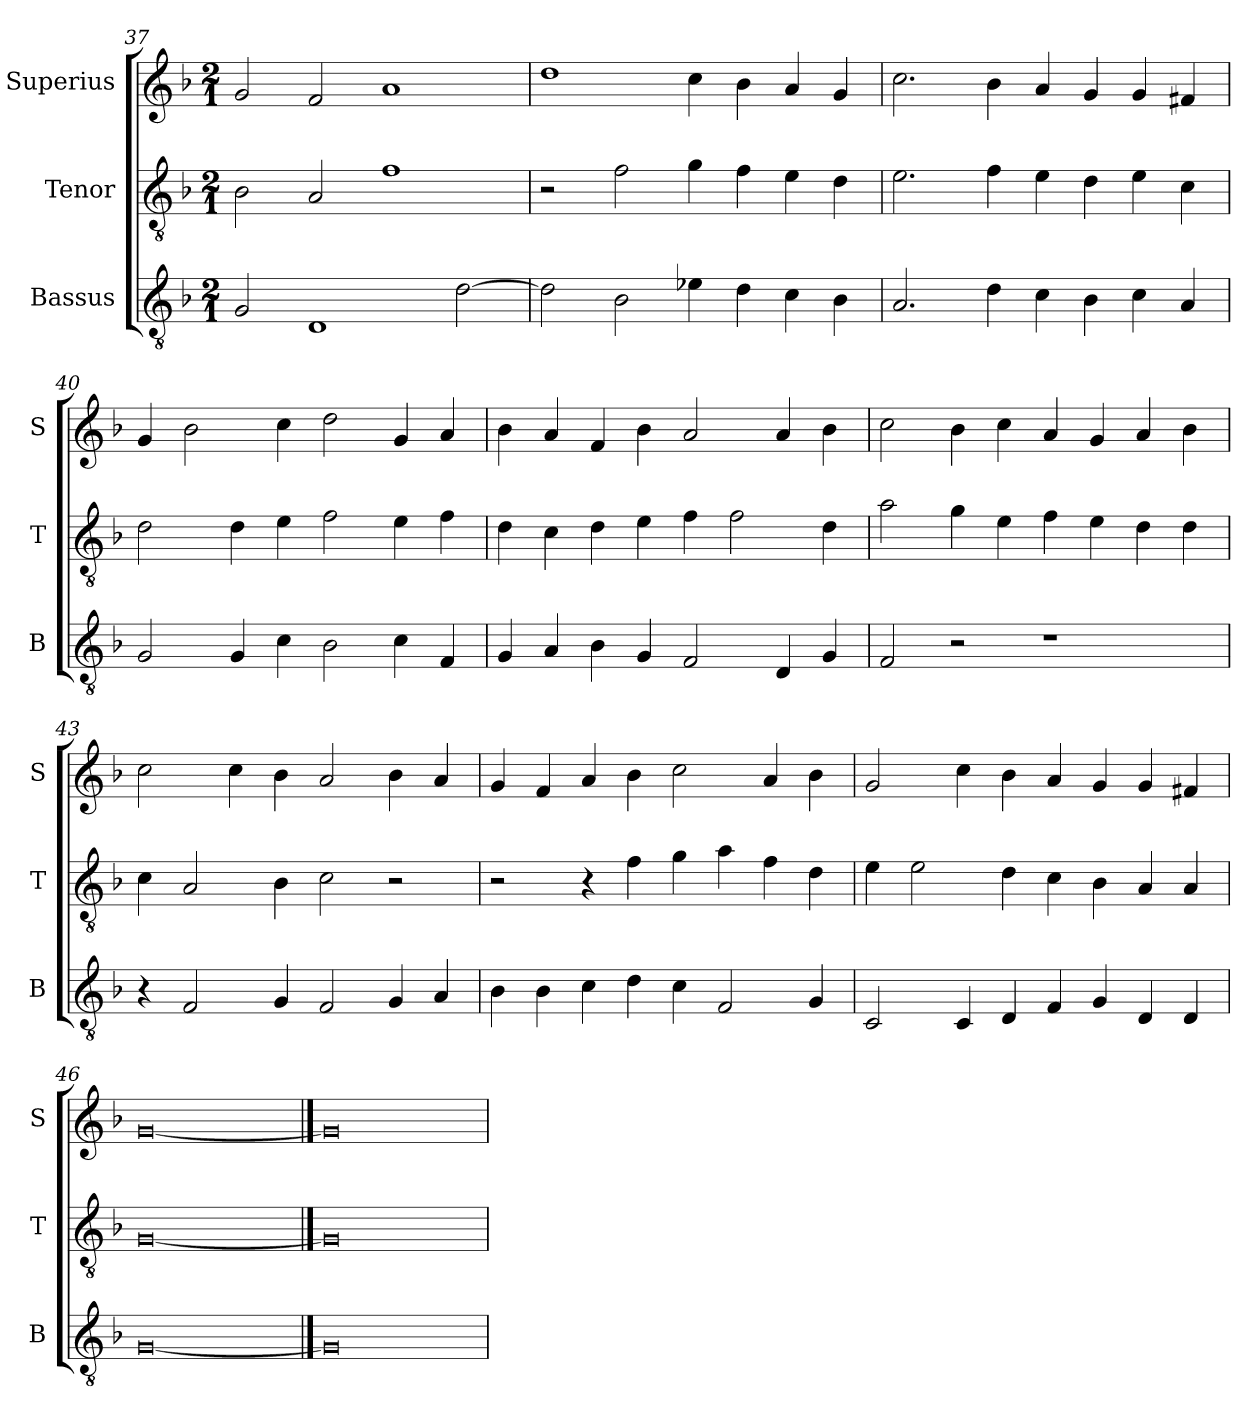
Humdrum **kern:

**kern	**kern	**kern
*part3	*part2	*part1
*staff3	*staff2	*staff1
*I"Bassus	*I"Tenor	*I"Superius
*I'B	*I'T	*I'S
*clefGv2	*clefGv2	*clefG2
*k[b-]	*k[b-]	*k[b-]
*F:	*F:	*F:
*M2/1	*M2/1	*M2/1
=37	=37	=37
2G	2B-	2g
1D	2A	2f
.	1f	1a
[2d	.	.
=38	=38	=38
2d]	2r	1dd
2B-	2f	.
4e-X	4g	4cc
4d	4f	4b-
4c	4e	4a
4B-	4d	4g
=39	=39	=39
2.A	2.e	2.cc
4d	4f	4b-
4c	4e	4a
4B-	4d	4g
4c	4e	4g
4A	4c	4f#X
=40	=40	=40
2G	2d	4g
.	.	2b-
4G	4d	.
4c	4e	4cc
2B-	2f	2dd
4c	4e	4g
4F	4f	4a
=41	=41	=41
4G	4d	4b-
4A	4c	4a
4B-	4d	4f
4G	4e	4b-
2F	4f	2a
.	2f	.
4D	.	4a
4G	4d	4b-
=42	=42	=42
2F	2a	2cc
2r	4g	4b-
.	4e	4cc
1r	4f	4a
.	4e	4g
.	4d	4a
.	4d	4b-
=43	=43	=43
4r	4c	2cc
2F	2A	.
.	.	4cc
4G	4B-	4b-
2F	2c	2a
4G	2r	4b-
4A	.	4a
=44	=44	=44
4B-	2r	4g
4B-	.	4f
4c	4r	4a
4d	4f	4b-
4c	4g	2cc
2F	4a	.
.	4f	4a
4G	4d	4b-
=45	=45	=45
2C	4e	2g
.	2e	.
4C	.	4cc
4D	4d	4b-
4F	4c	4a
4G	4B-	4g
4D	4A	4g
4D	4A	4f#X
=46	=46	=46
[0G	[0G	[0g
==47	==47	==47
0G]	0G]	0g]
=	=	=
*-	*-	*-
